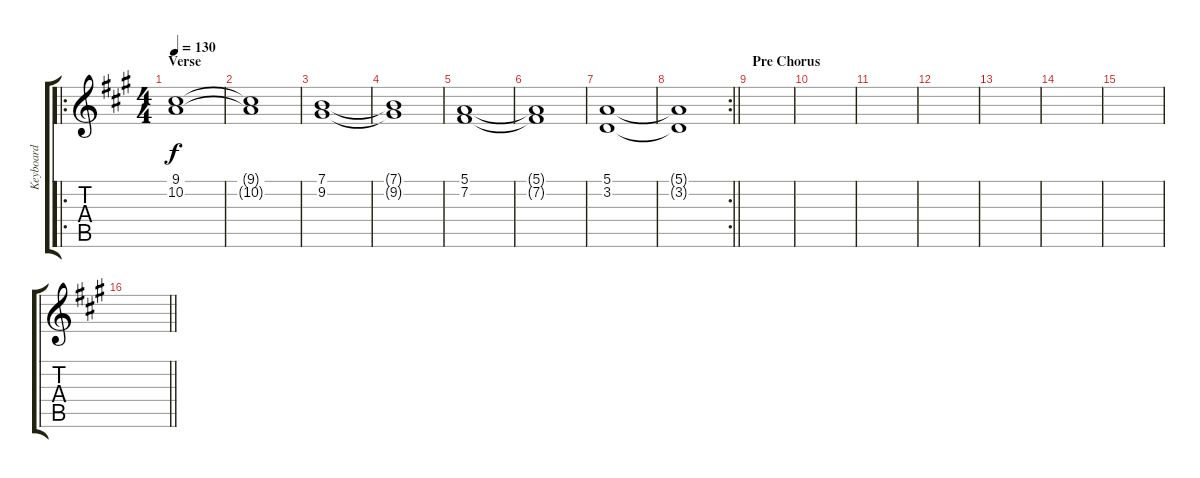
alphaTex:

\track ("Keyboard" "Keyboard") {instrument stringensemble1}
\staff {score tabs}
\tuning (E4 B3 G3 D3 A2 E2) {hide}
\ro
\ts (4 4)
\section ("" "Verse")
\tempo 130
\clef g2
\ks a
(9.1 10.2).1{dy f} |
(9.1{t} 10.2{t}).1 |
(7.1 9.2).1 |
(7.1{t} 9.2{t}).1 |
(5.1 7.2).1 |
(5.1{t} 7.2{t}).1 |
(5.1 3.2).1 |
\rc 2
\barLineRight lightlight
(5.1{t} 3.2{t}).1 |
\section ("" "Pre Chorus")
|
|
|
|
|
|
|
\barLineRight lightlight
